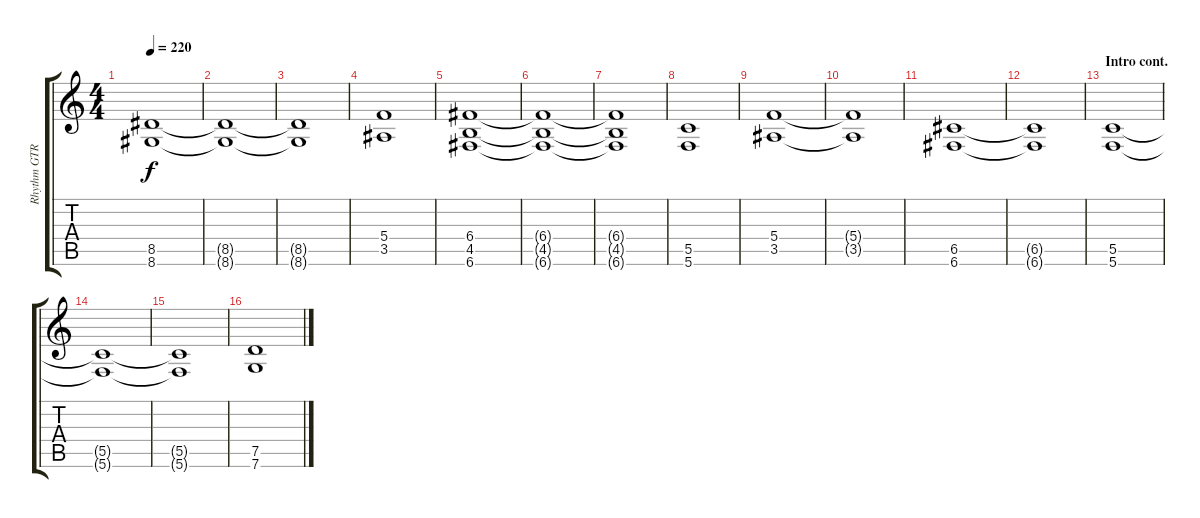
\track ("Rhythm GTR 1" "Rhythm GTR") {instrument overdrivenguitar}
\staff {score tabs}
\tuning (D4 A3 F3 C3 G2 C2) {hide}
\ts (4 4)
\tempo 220
\clef g2
\ks aminor
(8.5 8.6).1{dy f} |
(8.5{t} 8.6{t}).1 |
(8.5{t} 8.6{t}).1 |
(5.4 3.5).1 |
(6.4 4.5 6.6).1 |
(6.4{t} 4.5{t} 6.6{t}).1 |
(6.4{t} 4.5{t} 6.6{t}).1 |
(5.5 5.6).1 |
(5.4 3.5).1 |
(5.4{t} 3.5{t}).1 |
(6.5 6.6).1 |
(6.5{t} 6.6{t}).1 |
\section ("" "Intro cont.")
(5.5 5.6).1 |
(5.5{t} 5.6{t}).1 |
(5.5{t} 5.6{t}).1 |
(7.5 7.6).1
